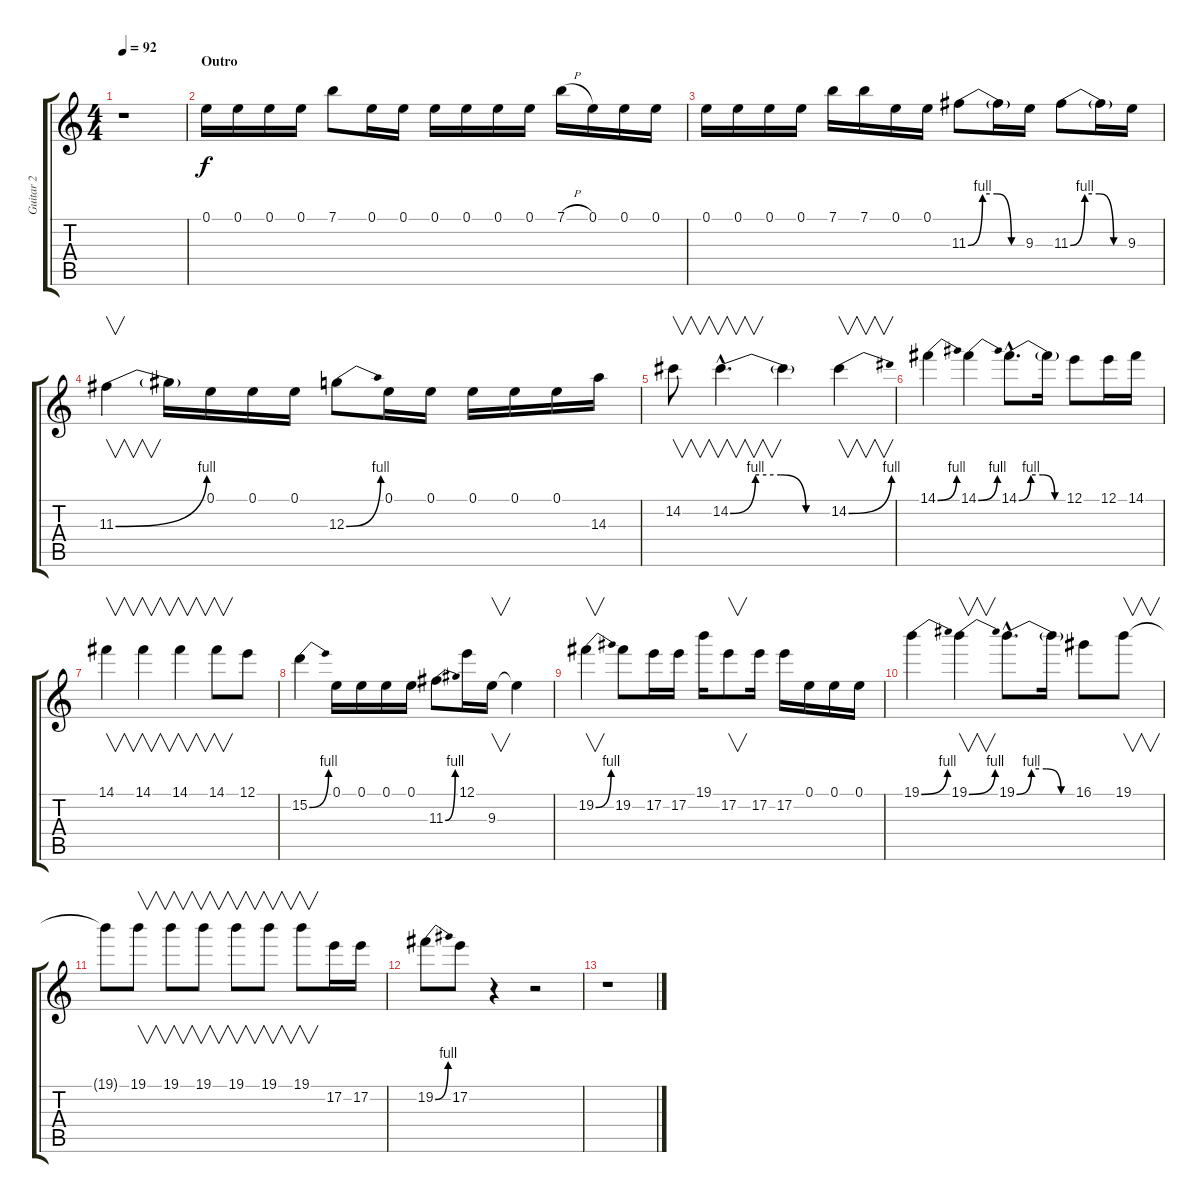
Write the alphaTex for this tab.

\track ("Guitar 2" "Guitar 2") {instrument distortionguitar}
\staff {score tabs}
\tuning (E4 B3 G3 D3 A2 E2) {hide}
\ts (4 4)
\tempo 92
\clef g2
\ks c
r.1{dy f} |
\section ("" "Outro")
0.1.16 0.1.16 0.1.16 0.1.16 7.1.8 0.1.16 0.1.16 0.1.16 0.1.16 0.1.16 0.1.16 7.1{h}.16 0.1.16 0.1.16 0.1.16 |
0.1.16 0.1.16 0.1.16 0.1.16 7.1.16 7.1.16 0.1.16 0.1.16 11.3{be (custom 0 0 15 4 30 4 45 0 60 0)}.8 11.3{t}.16 9.3.16 11.3{be (custom 0 0 15 4 30 4 45 0 60 0)}.8 11.3{t}.16 9.3.16 |
11.3{be (bend 0 0 60 4)}.4{v} 11.3{t}.16 0.1.16 0.1.16 0.1.16 12.3{be (bend 0 0 60 4)}.8 0.1.16 0.1.16 0.1.16 0.1.16 0.1.16 14.3.16 |
14.2.8{v} 14.2{be (custom 0 0 15 4 30 4 45 0 60 0) hac}.4{v d} 14.2{t}.4 14.2{be (bend 0 0 60 4)}.4{v} |
14.1{be (bend 0 0 60 4)}.4 14.1{be (bend 0 0 60 4)}.4 14.1{be (custom 0 0 15 4 30 4 45 0 60 0) hac}.8{d} 14.1{t}.16 12.1.8 12.1.16 14.1.16 |
14.1.4{v} 14.1.4{v} 14.1.4{v} 14.1.8{v} 12.1.8 |
15.2{be (bend 0 0 60 4)}.4 0.1.16 0.1.16 0.1.16 0.1.16 11.3{be (bend 0 0 60 4)}.8 12.1.16 9.3.16{v} 9.3{t}.4 |
19.2{be (bend 0 0 60 4)}.4{v} 19.2.8 17.2.16 17.2.16 19.1.16 17.2.8{v} 17.2.16 17.2.16 0.1.16 0.1.16 0.1.16 |
19.1{be (bend 0 0 60 4)}.4 19.1{be (bend 0 0 60 4)}.4{v} 19.1{be (custom 0 0 15 4 30 4 45 0 60 0) hac}.8{d} 19.1{t}.16 16.1.8 19.1.8{v} |
19.1{t}.8 19.1.8{v} 19.1.8{v} 19.1.8{v} 19.1.8{v} 19.1.8{v} 19.1.8{v} 17.2.16 17.2.16 |
19.2{be (bend 0 0 60 4)}.8 17.2.8 r.4 r.2 |
r.1
